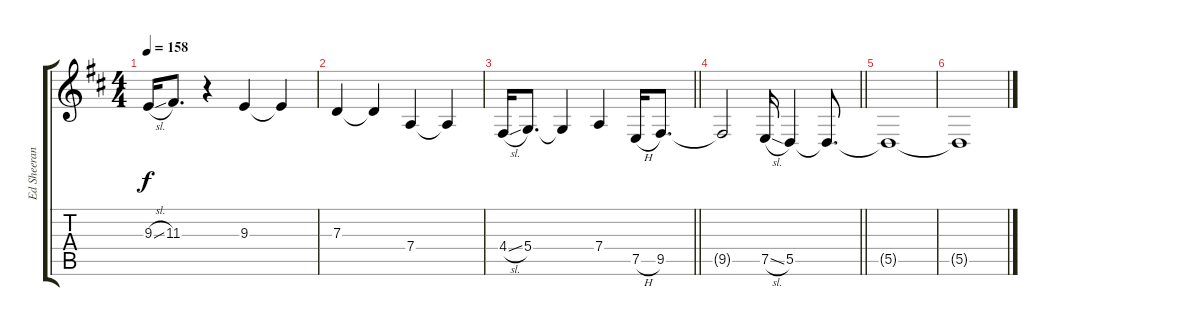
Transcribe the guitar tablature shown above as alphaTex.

\track ("Ed Sheeran Vocals" "Ed Sheeran") {instrument flute}
\staff {score tabs}
\tuning (E4 B3 G3 D3 A2 E2) {hide}
\ts (4 4)
\tempo 158
\clef g2
\ks d
9.3{sl}.16{dy f} 11.3.8{d} r.4 9.3.4 9.3{t}.4 |
7.3.4 7.3{t}.4 7.4.4 7.4{t}.4 |
\barLineRight lightlight
4.4{sl}.16 5.4.8{d} 5.4{t}.4 7.4.4 7.5{h}.16 9.5.8{d} |
\barLineRight lightlight
9.5{t}.2 7.5{sl}.16 5.5.4 5.5{t}.8{d} |
5.5{t}.1 |
5.5{t}.1
